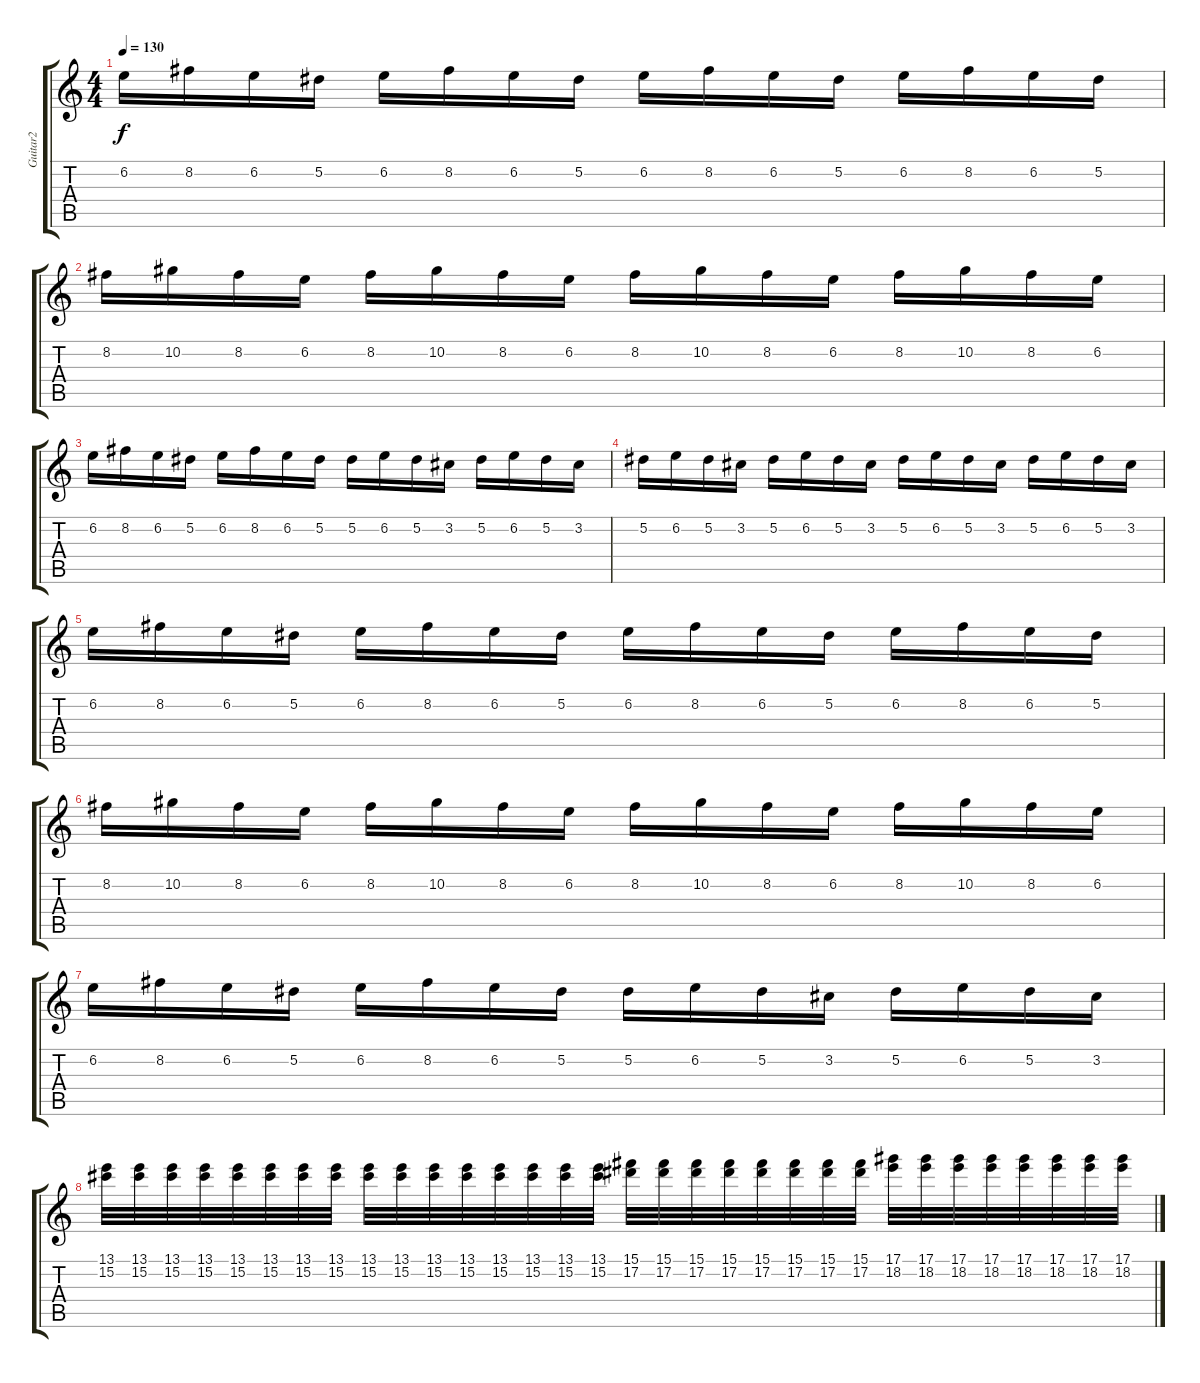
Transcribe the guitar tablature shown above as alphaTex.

\track ("Guitar2" "Guitar2") {instrument distortionguitar}
\staff {score tabs}
\tuning (Eb4 Bb3 Gb3 Db3 Ab2 Db2) {hide}
\ts (4 4)
\tempo 130
\clef g2
\ks c
6.2.16{dy f} 8.2.16 6.2.16 5.2.16 6.2.16 8.2.16 6.2.16 5.2.16 6.2.16 8.2.16 6.2.16 5.2.16 6.2.16 8.2.16 6.2.16 5.2.16 |
8.2.16 10.2.16 8.2.16 6.2.16 8.2.16 10.2.16 8.2.16 6.2.16 8.2.16 10.2.16 8.2.16 6.2.16 8.2.16 10.2.16 8.2.16 6.2.16 |
6.2.16 8.2.16 6.2.16 5.2.16 6.2.16 8.2.16 6.2.16 5.2.16 5.2.16 6.2.16 5.2.16 3.2.16 5.2.16 6.2.16 5.2.16 3.2.16 |
5.2.16 6.2.16 5.2.16 3.2.16 5.2.16 6.2.16 5.2.16 3.2.16 5.2.16 6.2.16 5.2.16 3.2.16 5.2.16 6.2.16 5.2.16 3.2.16 |
6.2.16 8.2.16 6.2.16 5.2.16 6.2.16 8.2.16 6.2.16 5.2.16 6.2.16 8.2.16 6.2.16 5.2.16 6.2.16 8.2.16 6.2.16 5.2.16 |
8.2.16 10.2.16 8.2.16 6.2.16 8.2.16 10.2.16 8.2.16 6.2.16 8.2.16 10.2.16 8.2.16 6.2.16 8.2.16 10.2.16 8.2.16 6.2.16 |
6.2.16 8.2.16 6.2.16 5.2.16 6.2.16 8.2.16 6.2.16 5.2.16 5.2.16 6.2.16 5.2.16 3.2.16 5.2.16 6.2.16 5.2.16 3.2.16 |
(13.1 15.2).32 (13.1 15.2).32 (13.1 15.2).32 (13.1 15.2).32 (13.1 15.2).32 (13.1 15.2).32 (13.1 15.2).32 (13.1 15.2).32 (13.1 15.2).32 (13.1 15.2).32 (13.1 15.2).32 (13.1 15.2).32 (13.1 15.2).32 (13.1 15.2).32 (13.1 15.2).32 (13.1 15.2).32 (15.1 17.2).32 (15.1 17.2).32 (15.1 17.2).32 (15.1 17.2).32 (15.1 17.2).32 (15.1 17.2).32 (15.1 17.2).32 (15.1 17.2).32 (17.1 18.2).32 (17.1 18.2).32 (17.1 18.2).32 (17.1 18.2).32 (17.1 18.2).32 (17.1 18.2).32 (17.1 18.2).32 (17.1 18.2).32
